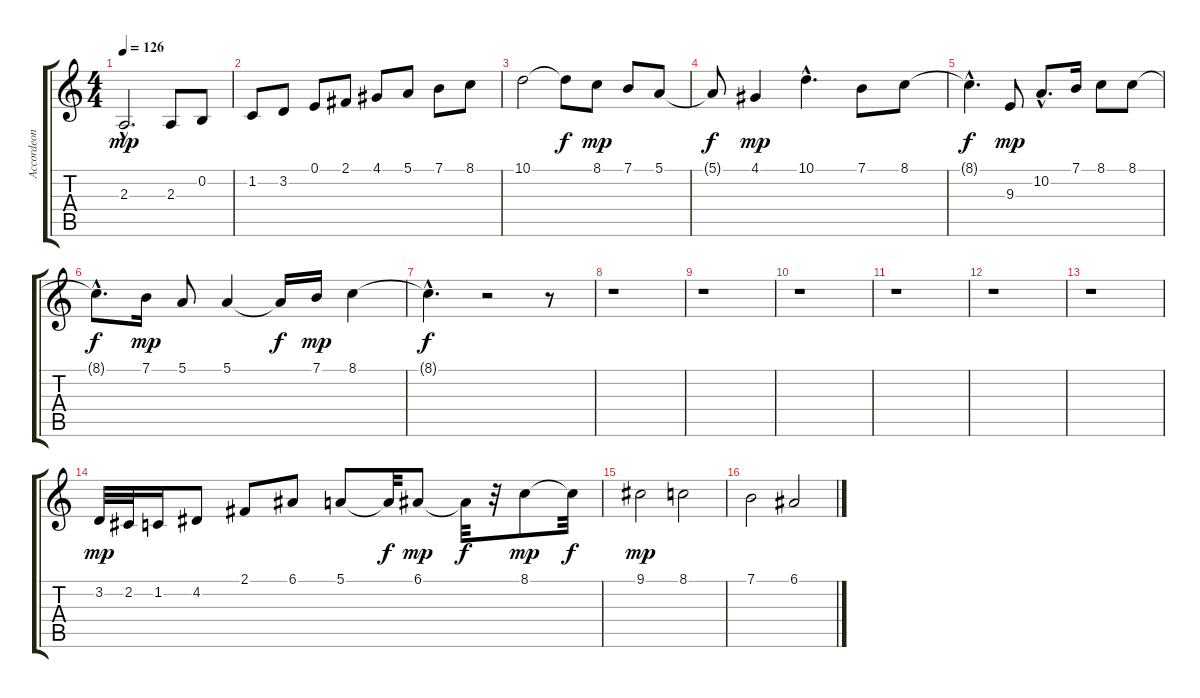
\track ("Accordeon" "Accordeon") {instrument tangoaccordion}
\staff {score tabs}
\tuning (E4 B3 G3 D3 A2 E2) {hide}
\ts (4 4)
\tempo 126
\clef g2
\ks c
2.3{hac}.2{d dy mp} 2.3.8 0.2.8 |
1.2.8 3.2.8 0.1.8 2.1.8 4.1.8 5.1.8 7.1.8 8.1.8 |
10.1.2 10.1{t}.8{dy f} 8.1.8{dy mp} 7.1.8 5.1.8 |
5.1{t}.8{dy f} 4.1.4{dy mp} 10.1{hac}.4{d} 7.1.8 8.1.8 |
8.1{hac t}.4{d dy f} 9.3.8{dy mp} 10.2{hac}.8{d} 7.1.16 8.1.8 8.1.8 |
8.1{hac t}.8{d dy f} 7.1.16{dy mp} 5.1.8 5.1.4 5.1{t}.16{dy f} 7.1.16{dy mp} 8.1.4 |
8.1{hac t}.4{d dy f} r.2 r.8 |
r.1 |
r.1 |
r.1 |
r.1 |
r.1 |
r.1 |
3.2.32{dy mp} 2.2.32 1.2.16 4.2.8 2.1.8 6.1.8 5.1.8 5.1{t}.32{dy f} 6.1.8{dy mp} 6.1{t}.32{dy f} r.32 8.1.8{dy mp} 8.1{t}.32{dy f} |
9.1.2{dy mp} 8.1.2 |
7.1.2 6.1.2
